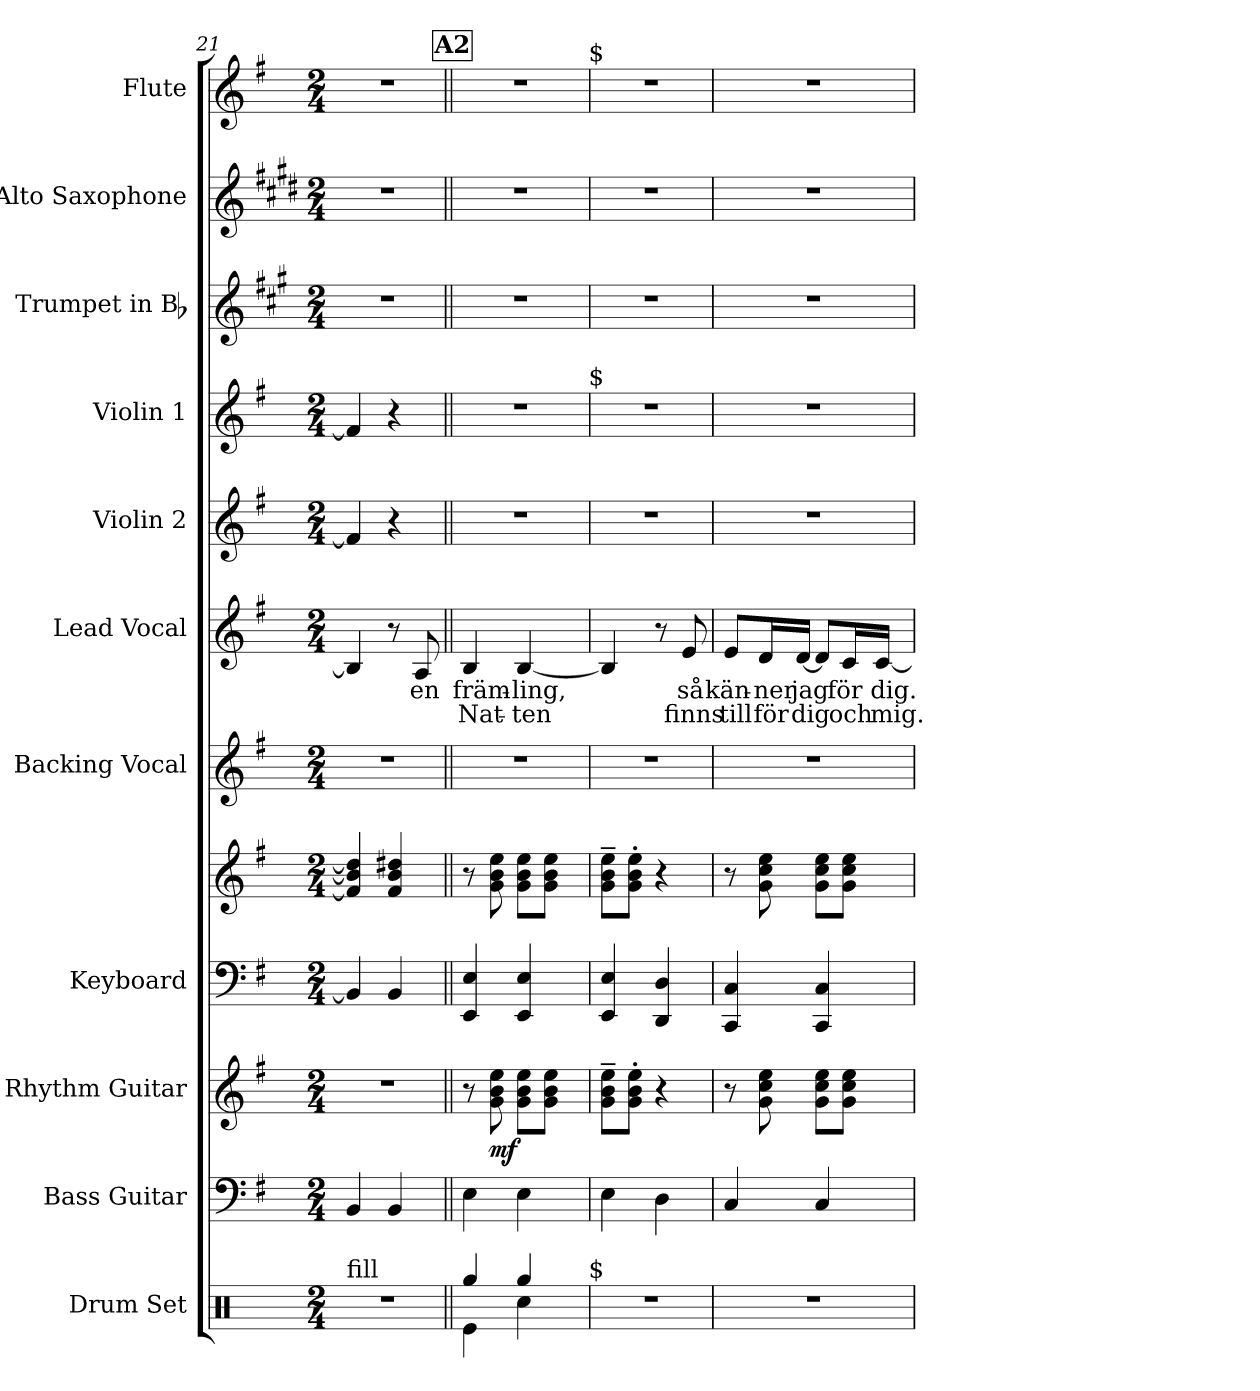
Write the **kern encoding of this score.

**kern	**kern	**kern	**dynam	**kern	**kern	**kern	**kern	**text	**text	**kern	**kern	**kern	**kern	**kern
*part11	*part10	*part9	*part9	*part8	*part8	*part7	*part6	*part6	*part6	*part5	*part4	*part3	*part2	*part1
*staff12	*staff11	*staff10	*staff10	*staff9	*staff8	*staff7	*staff6	*staff6	*staff6	*staff5	*staff4	*staff3	*staff2	*staff1
*I"Drum Set	*I"Bass Guitar	*I"Rhythm Guitar	*	*I"Keyboard	*	*I"Backing Vocal	*I"Lead Vocal	*	*	*I"Violin 2	*I"Violin 1	*I"Trumpet in Bb	*I"Alto Saxophone	*I"Flute
*I'Dr.	*I'Bass	*I'Rhy.	*	*I'Kbd.	*	*	*	*	*	*I'Vln. 2	*I'Vln. 1	*I'Tpt.	*I'Alto Sax.	*I'Fl.
*clefX	*clefF4	*clefG2	*	*clefF4	*clefG2	*clefG2	*clefG2	*	*	*clefG2	*clefG2	*clefG2	*clefG2	*clefG2
*	*ITrd7c12	*ITrd7c12	*	*	*	*	*	*	*	*	*	*ITrd1c2	*ITrd5c9	*
*k[]	*k[f#]	*k[f#]	*	*k[f#]	*k[f#]	*k[f#]	*k[f#]	*	*	*k[f#]	*k[f#]	*k[f#]	*k[f#]	*k[f#]
*C:	*G:	*G:	*	*G:	*G:	*G:	*G:	*	*	*G:	*G:	*G:	*G:	*G:
*M2/4	*M2/4	*M2/4	*	*M2/4	*M2/4	*M2/4	*M2/4	*	*	*M2/4	*M2/4	*M2/4	*M2/4	*M2/4
=21	=21	=21	=21	=21	=21	=21	=21	=21	=21	=21	=21	=21	=21	=21
!LO:TX:a:t=fill	!	!	!	!	!	!	!	!	!	!	!	!	!	!
!LO:N:vis=1	!	!LO:N:vis=1	!	!	!	!LO:N:vis=1	!	!	!	!	!	!LO:N:vis=1	!LO:N:vis=1	!LO:N:vis=1
2r	4BBBi/	2r	.	4BBi/]	4f#i/] 4bi] 4dd#i]	2r	4Bi/]	.	.	4f#i/]	4f#i/]	2r	2r	2r
.	4BBBi/	.	.	4BBi/	4f#i/ 4bi 4dd#Xi	.	8r	.	.	4r	4r	.	.	.
!	!	!	!	!	!	!	!	!LO:LY:b:color=#000000	!	!	!	!	!	!
.	.	.	.	.	.	.	8Ai/	en	.	.	.	.	.	.
!!LO:REH:place=s1:B:color=#000000:enc=box:fs=15.4134:t=A2
=22||	=22||	=22||	=22||	=22||	=22||	=22||	=22||	=22||	=22||	=22||	=22||	=22||	=22||	=22||
*^	*	*	*	*	*	*	*	*	*	*	*	*	*	*
!	!	!	!	!	!	!	!LO:N:vis=1	!	!	!	!	!	!	!	!
!	!	!	!	!	!	!	!	!	!LO:LY:b:color=#000000	!LO:LY:b:color=#000000	!LO:N:vis=1	!LO:N:vis=1	!LO:N:vis=1	!LO:N:vis=1	!LO:N:vis=1
*	*^	*	*	*	*	*	*	*	*	*	*	*^	*	*	*^
4Rggi/	4Rei\	4ryy	4EEi\	8r	.	4EEi/ 4Ei	8r	2r	4Bi/	främ-	Nat-	2r	2r	4ryy	2r	2r	2r	4ryy
.	.	.	.	8Gi\ 8Bi 8ei	mf	.	8gi\ 8bi 8eei	.	.	.	.	.	.	.	.	.	.	.
!	!	!	!	!	!	!	!	!	!	!LO:LY:b:color=#000000	!LO:LY:b:color=#000000	!	!	!	!	!	!	!
4Rggi/	4Rcci\	8ryy	4EEi\	8Gi\ 8Bi 8eiL	.	4EEi/ 4Ei	8gi\ 8bi 8eeiL	.	[<4Bi/	-ling,	-ten	.	.	8ryy	.	.	.	8ryy
.	.	16ryy	.	8Gi\ 8Bi 8eiJ	.	.	8gi\ 8bi 8eeiJ	.	.	.	.	.	.	16ryy	.	.	.	16ryy
.	.	32ryy	.	.	.	.	.	.	.	.	.	.	.	32ryy	.	.	.	32ryy
.	.	64ryy	.	.	.	.	.	.	.	.	.	.	.	64ryy	.	.	.	64ryy
.	.	128...ryy	.	.	.	.	.	.	.	.	.	.	.	128...ryy	.	.	.	128...ryy
!	!	!	!	!	!	!	!	!	!	!	!	!	!	!	!	!	!	!LO:TX:a:t=$
!	!	!	!	!	!	!	!	!	!	!	!	!	!	!LO:TX:a:t=$	!	!	!	!
!	!	!LO:TX:a:t=$	!	!	!	!	!	!	!	!	!	!	!	!	!	!	!	!
.	.	1024ryy	.	.	.	.	.	.	.	.	.	.	.	1024ryy	.	.	.	1024ryy
!!LO:LB:g=z
=23	=23	=23	=23	=23	=23	=23	=23	=23	=23	=23	=23	=23	=23	=23	=23	=23	=23	=23
!LO:N:vis=1	!	!	!	!	!	!	!	!LO:N:vis=1	!	!	!	!LO:N:vis=1	!LO:N:vis=1	!	!LO:N:vis=1	!LO:N:vis=1	!LO:N:vis=1	!
*v	*v	*v	*	*	*	*	*	*	*	*	*	*	*v	*v	*	*	*v	*v
2r	4EEi\	8Gi\~ 8Bi~ 8ei~L	.	4EEi/ 4Ei	8gi\~ 8bi~ 8eei~L	2r	4Bi/]	.	.	2r	2r	2r	2r	2r
.	.	8Gi\' 8Bi' 8ei'J	.	.	8gi\' 8bi' 8eei'J	.	.	.	.	.	.	.	.	.
.	4DDi\	4r	.	4DDi/ 4Di	4r	.	8r	.	.	.	.	.	.	.
!	!	!	!	!	!	!	!	!LO:LY:b:color=#000000	!LO:LY:b:color=#000000	!	!	!	!	!
.	.	.	.	.	.	.	8ei/	så	finns	.	.	.	.	.
=24	=24	=24	=24	=24	=24	=24	=24	=24	=24	=24	=24	=24	=24	=24
!LO:N:vis=1	!	!	!	!	!	!LO:N:vis=1	!	!	!	!	!	!	!	!
!	!	!	!	!	!	!	!	!LO:LY:b:color=#000000	!LO:LY:b:color=#000000	!LO:N:vis=1	!LO:N:vis=1	!LO:N:vis=1	!LO:N:vis=1	!LO:N:vis=1
2r	4CCi/	8r	.	4CCi/ 4Ci	8r	2r	8ei/L	kän-	till	2r	2r	2r	2r	2r
!	!	!	!	!	!	!	!	!LO:LY:b:color=#000000	!LO:LY:b:color=#000000	!	!	!	!	!
.	.	8Gi\ 8ci 8ei	.	.	8gi\ 8cci 8eei	.	16di/L	-ner	för	.	.	.	.	.
!	!	!	!	!	!	!	!	!LO:LY:b:color=#000000	!LO:LY:b:color=#000000	!	!	!	!	!
.	.	.	.	.	.	.	[<16di/JJ	jag	dig	.	.	.	.	.
.	4CCi/	8Gi\ 8ci 8eiL	.	4CCi/ 4Ci	8gi\ 8cci 8eeiL	.	8di/L]	.	.	.	.	.	.	.
!	!	!	!	!	!	!	!	!LO:LY:b:color=#000000	!LO:LY:b:color=#000000	!	!	!	!	!
.	.	8Gi\ 8ci 8eiJ	.	.	8gi\ 8cci 8eeiJ	.	16ci/L	för	och	.	.	.	.	.
!	!	!	!	!	!	!	!	!LO:LY:b:color=#000000	!LO:LY:b:color=#000000	!	!	!	!	!
.	.	.	.	.	.	.	[<16ci/JJ	dig.	mig.	.	.	.	.	.
=	=	=	=	=	=	=	=	=	=	=	=	=	=	=
*-	*-	*-	*-	*-	*-	*-	*-	*-	*-	*-	*-	*-	*-	*-
